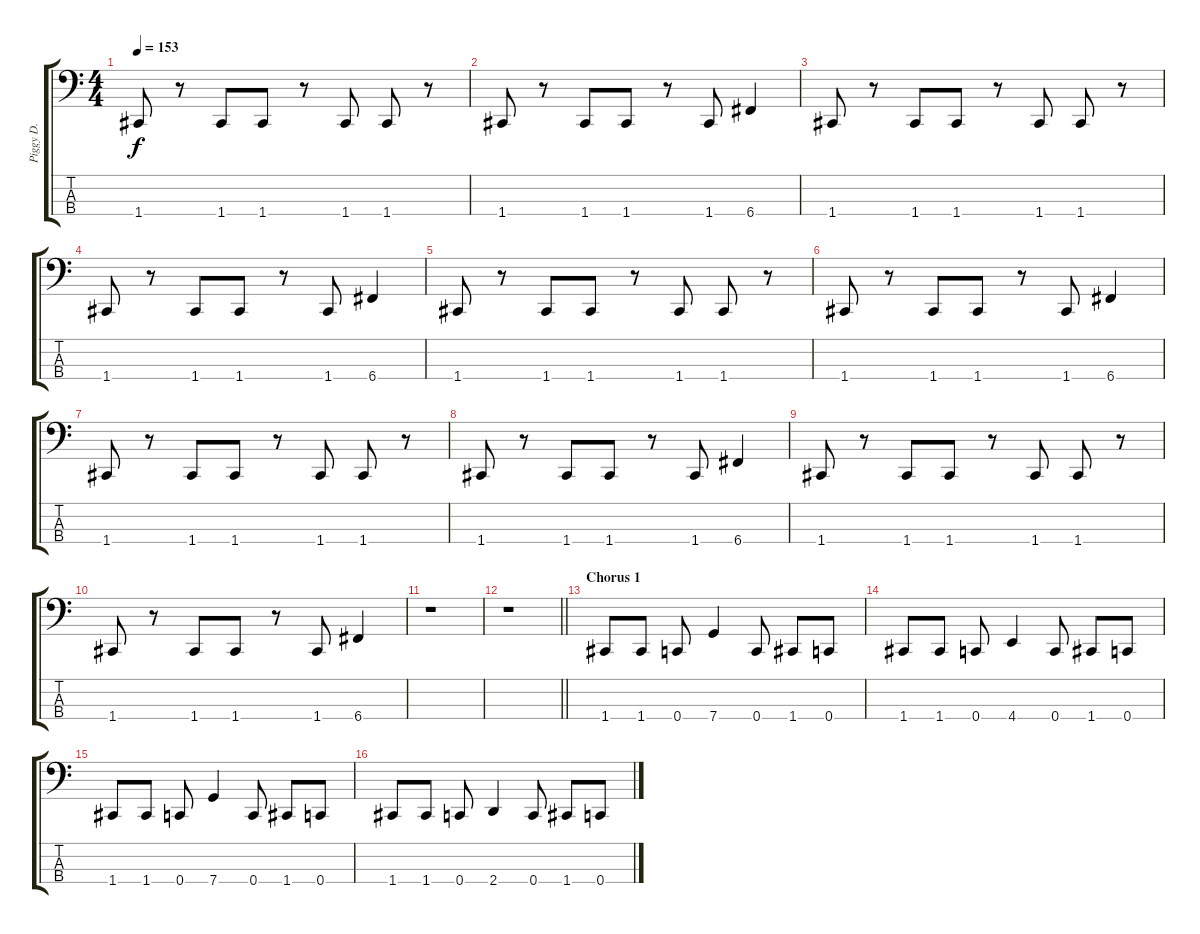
\track ("Piggy D." "Piggy D.") {instrument electricbassfinger}
\staff {score tabs}
\tuning (F2 C2 G1 C1) {hide}
\ts (4 4)
\tempo 153
\clef f4
\ks c
1.4.8{dy f} r.8 1.4.8 1.4.8 r.8 1.4.8 1.4.8 r.8 |
1.4.8 r.8 1.4.8 1.4.8 r.8 1.4.8 6.4.4 |
1.4.8 r.8 1.4.8 1.4.8 r.8 1.4.8 1.4.8 r.8 |
1.4.8 r.8 1.4.8 1.4.8 r.8 1.4.8 6.4.4 |
1.4.8 r.8 1.4.8 1.4.8 r.8 1.4.8 1.4.8 r.8 |
1.4.8 r.8 1.4.8 1.4.8 r.8 1.4.8 6.4.4 |
1.4.8 r.8 1.4.8 1.4.8 r.8 1.4.8 1.4.8 r.8 |
1.4.8 r.8 1.4.8 1.4.8 r.8 1.4.8 6.4.4 |
1.4.8 r.8 1.4.8 1.4.8 r.8 1.4.8 1.4.8 r.8 |
1.4.8 r.8 1.4.8 1.4.8 r.8 1.4.8 6.4.4 |
r.1 |
\barLineRight lightlight
r.1 |
\section ("" "Chorus 1")
1.4.8 1.4.8 0.4.8 7.4.4 0.4.8 1.4.8 0.4.8 |
1.4.8 1.4.8 0.4.8 4.4.4 0.4.8 1.4.8 0.4.8 |
1.4.8 1.4.8 0.4.8 7.4.4 0.4.8 1.4.8 0.4.8 |
1.4.8 1.4.8 0.4.8 2.4.4 0.4.8 1.4.8 0.4.8
